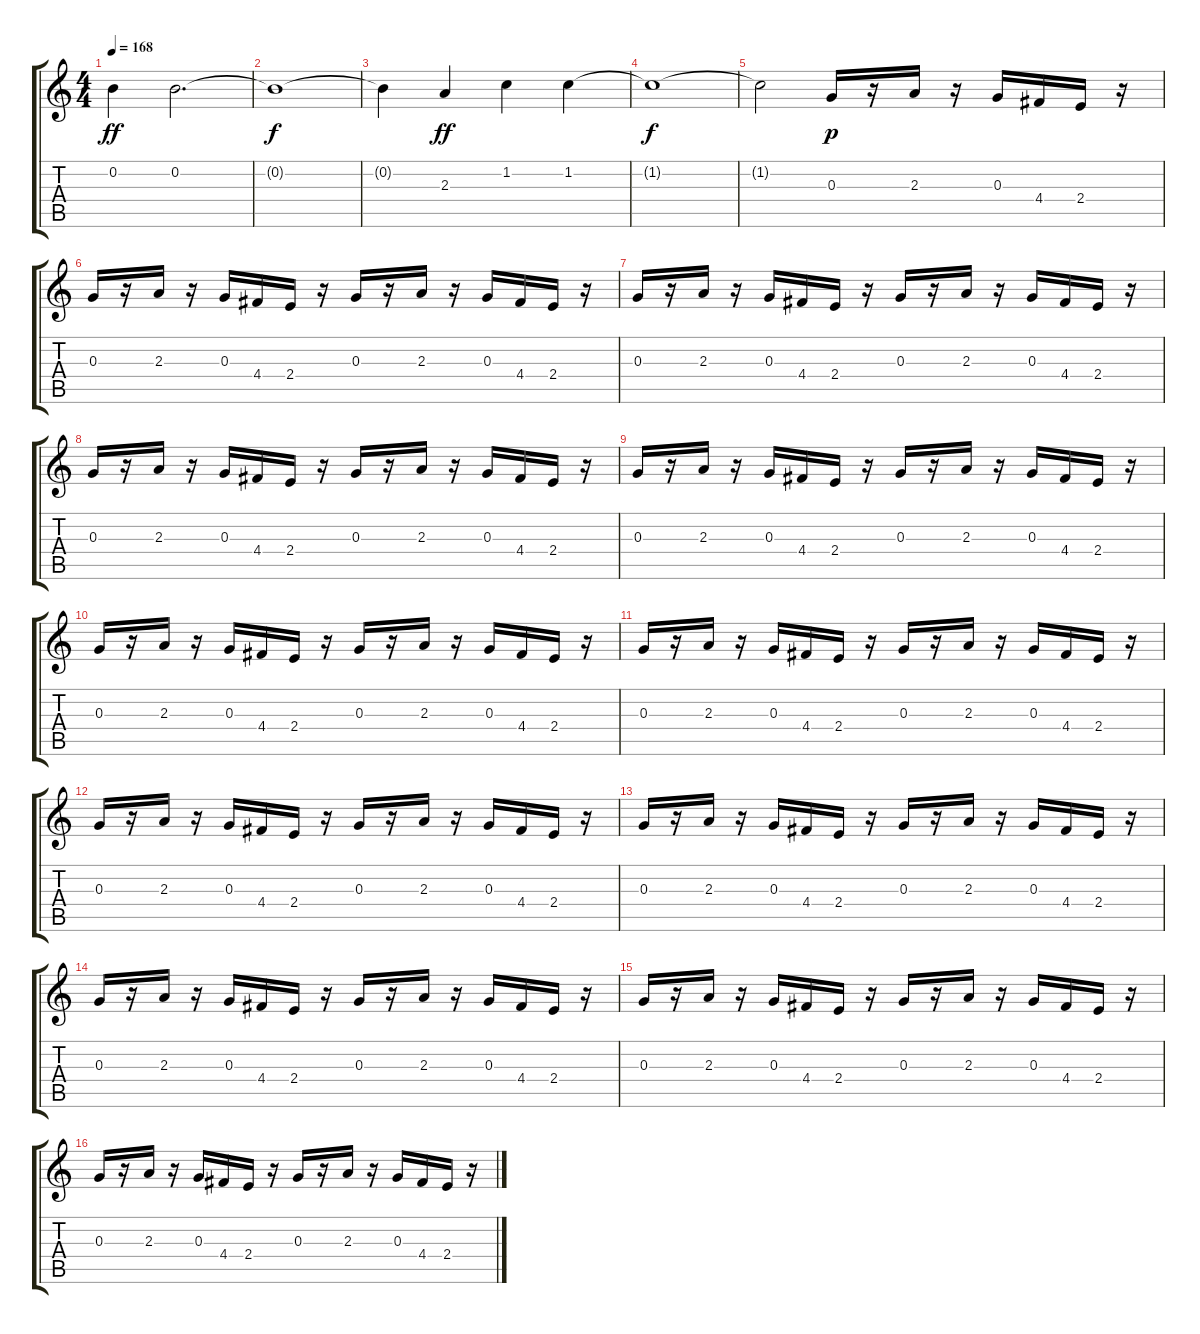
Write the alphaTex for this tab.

\track "" {instrument overdrivenguitar}
\staff {score tabs}
\tuning (E4 B3 G3 D3 A2 E2) {hide}
\ts (4 4)
\tempo 168
\clef g2
\ks c
0.2.4{dy ff} 0.2.2{d} |
0.2{t}.1{dy f} |
0.2{t}.4 2.3.4{dy ff} 1.2.4 1.2.4 |
1.2{t}.1{dy f} |
1.2{t}.2 0.3.16{dy p} r.16 2.3.16 r.16 0.3.16 4.4.16 2.4.16 r.16 |
0.3.16 r.16 2.3.16 r.16 0.3.16 4.4.16 2.4.16 r.16 0.3.16 r.16 2.3.16 r.16 0.3.16 4.4.16 2.4.16 r.16 |
0.3.16 r.16 2.3.16 r.16 0.3.16 4.4.16 2.4.16 r.16 0.3.16 r.16 2.3.16 r.16 0.3.16 4.4.16 2.4.16 r.16 |
0.3.16 r.16 2.3.16 r.16 0.3.16 4.4.16 2.4.16 r.16 0.3.16 r.16 2.3.16 r.16 0.3.16 4.4.16 2.4.16 r.16 |
0.3.16 r.16 2.3.16 r.16 0.3.16 4.4.16 2.4.16 r.16 0.3.16 r.16 2.3.16 r.16 0.3.16 4.4.16 2.4.16 r.16 |
0.3.16 r.16 2.3.16 r.16 0.3.16 4.4.16 2.4.16 r.16 0.3.16 r.16 2.3.16 r.16 0.3.16 4.4.16 2.4.16 r.16 |
0.3.16 r.16 2.3.16 r.16 0.3.16 4.4.16 2.4.16 r.16 0.3.16 r.16 2.3.16 r.16 0.3.16 4.4.16 2.4.16 r.16 |
0.3.16 r.16 2.3.16 r.16 0.3.16 4.4.16 2.4.16 r.16 0.3.16 r.16 2.3.16 r.16 0.3.16 4.4.16 2.4.16 r.16 |
0.3.16 r.16 2.3.16 r.16 0.3.16 4.4.16 2.4.16 r.16 0.3.16 r.16 2.3.16 r.16 0.3.16 4.4.16 2.4.16 r.16 |
0.3.16 r.16 2.3.16 r.16 0.3.16 4.4.16 2.4.16 r.16 0.3.16 r.16 2.3.16 r.16 0.3.16 4.4.16 2.4.16 r.16 |
0.3.16 r.16 2.3.16 r.16 0.3.16 4.4.16 2.4.16 r.16 0.3.16 r.16 2.3.16 r.16 0.3.16 4.4.16 2.4.16 r.16 |
0.3.16 r.16 2.3.16 r.16 0.3.16 4.4.16 2.4.16 r.16 0.3.16 r.16 2.3.16 r.16 0.3.16 4.4.16 2.4.16 r.16
